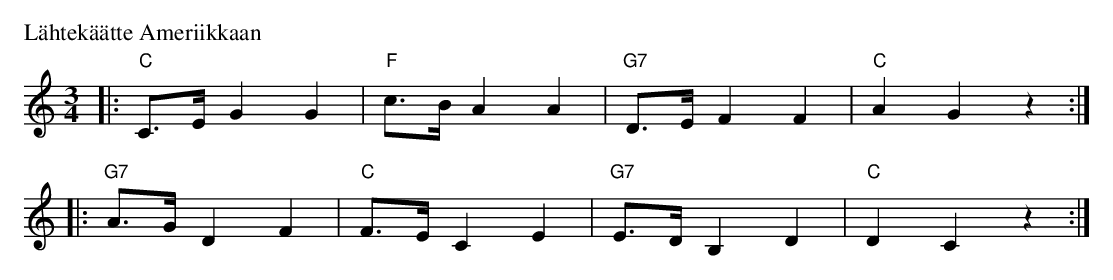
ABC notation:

X:1
P: L\"ahtek\"a\"atte Ameriikkaan
M: 3/4
L: 1/8
K: C
|: "C" C>E G2 G2 | "F"c>B A2 A2 | "G7"D>E F2 F2 | "C"A2 G2 z2 :|
|: "G7"A>G D2 F2 | "C"F>E C2 E2 | "G7"E>D B,2 D2 | "C"D2 C2 z2 :|
